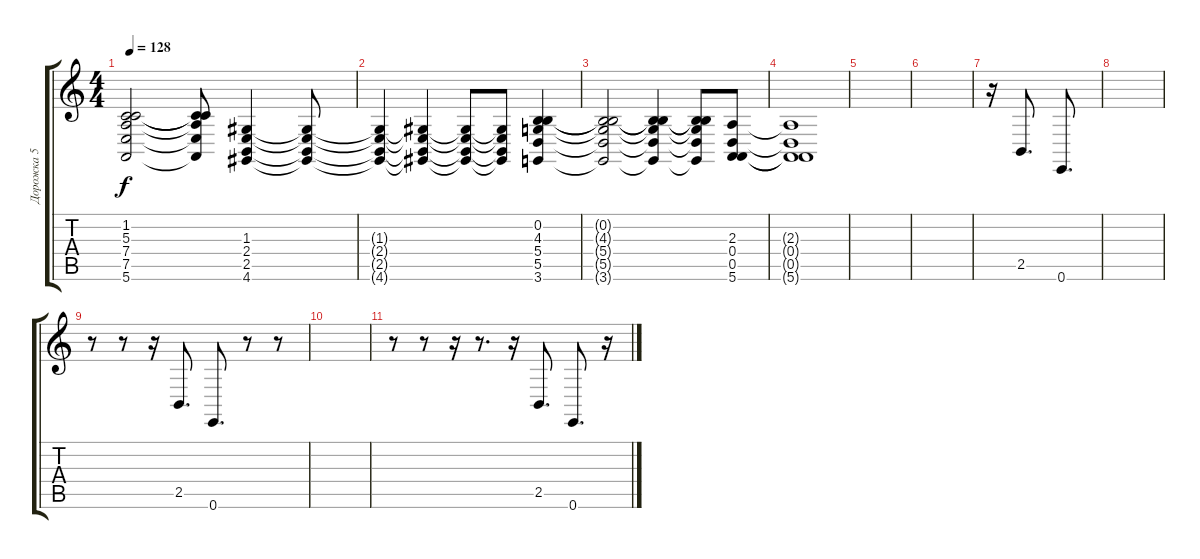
\track ("Дорожка 5" "Дорожка 5") {instrument timpani}
\staff {score tabs}
\tuning (E4 B3 G3 D3 A2 E2) {hide}
\ts (4 4)
\tempo 128
\clef g2
\ks c
(1.2{t} 5.3{t} 7.4{t} 7.5{t} 5.6{t}).2{dy f} (1.2{t} 5.3{t} 7.4{t} 7.5{t} 5.6{t}).8 (1.3 2.4 2.5 4.6).4 (1.3{t} 2.4{t} 2.5{t} 4.6{t}).8 |
(1.3{t} 2.4{t} 2.5{t} 4.6{t}).4 (1.3{t} 2.4{t} 2.5{t} 4.6{t}).4 (1.3{t} 2.4{t} 2.5{t} 4.6{t}).8 (1.3{t} 2.4{t} 2.5{t} 4.6{t}).8 (0.2 4.3 5.4 5.5 3.6).4 |
(0.2{t} 4.3{t} 5.4{t} 5.5{t} 3.6{t}).2 (0.2{t} 4.3{t} 5.4{t} 5.5{t} 3.6{t}).4 (0.2{t} 4.3{t} 5.4{t} 5.5{t} 3.6{t}).8 (2.3 0.4 0.5 5.6).8 |
(2.3{t} 0.4{t} 0.5{t} 5.6{t}).1 |
|
|
r.16 2.5.8{d} 0.6.8{d} |
|
r.8 r.8 r.16 2.5.8{d} 0.6.8{d} r.8 r.8 |
|
r.8 r.8 r.16 r.8{d} r.16 2.5.8{d} 0.6.8{d} r.16
